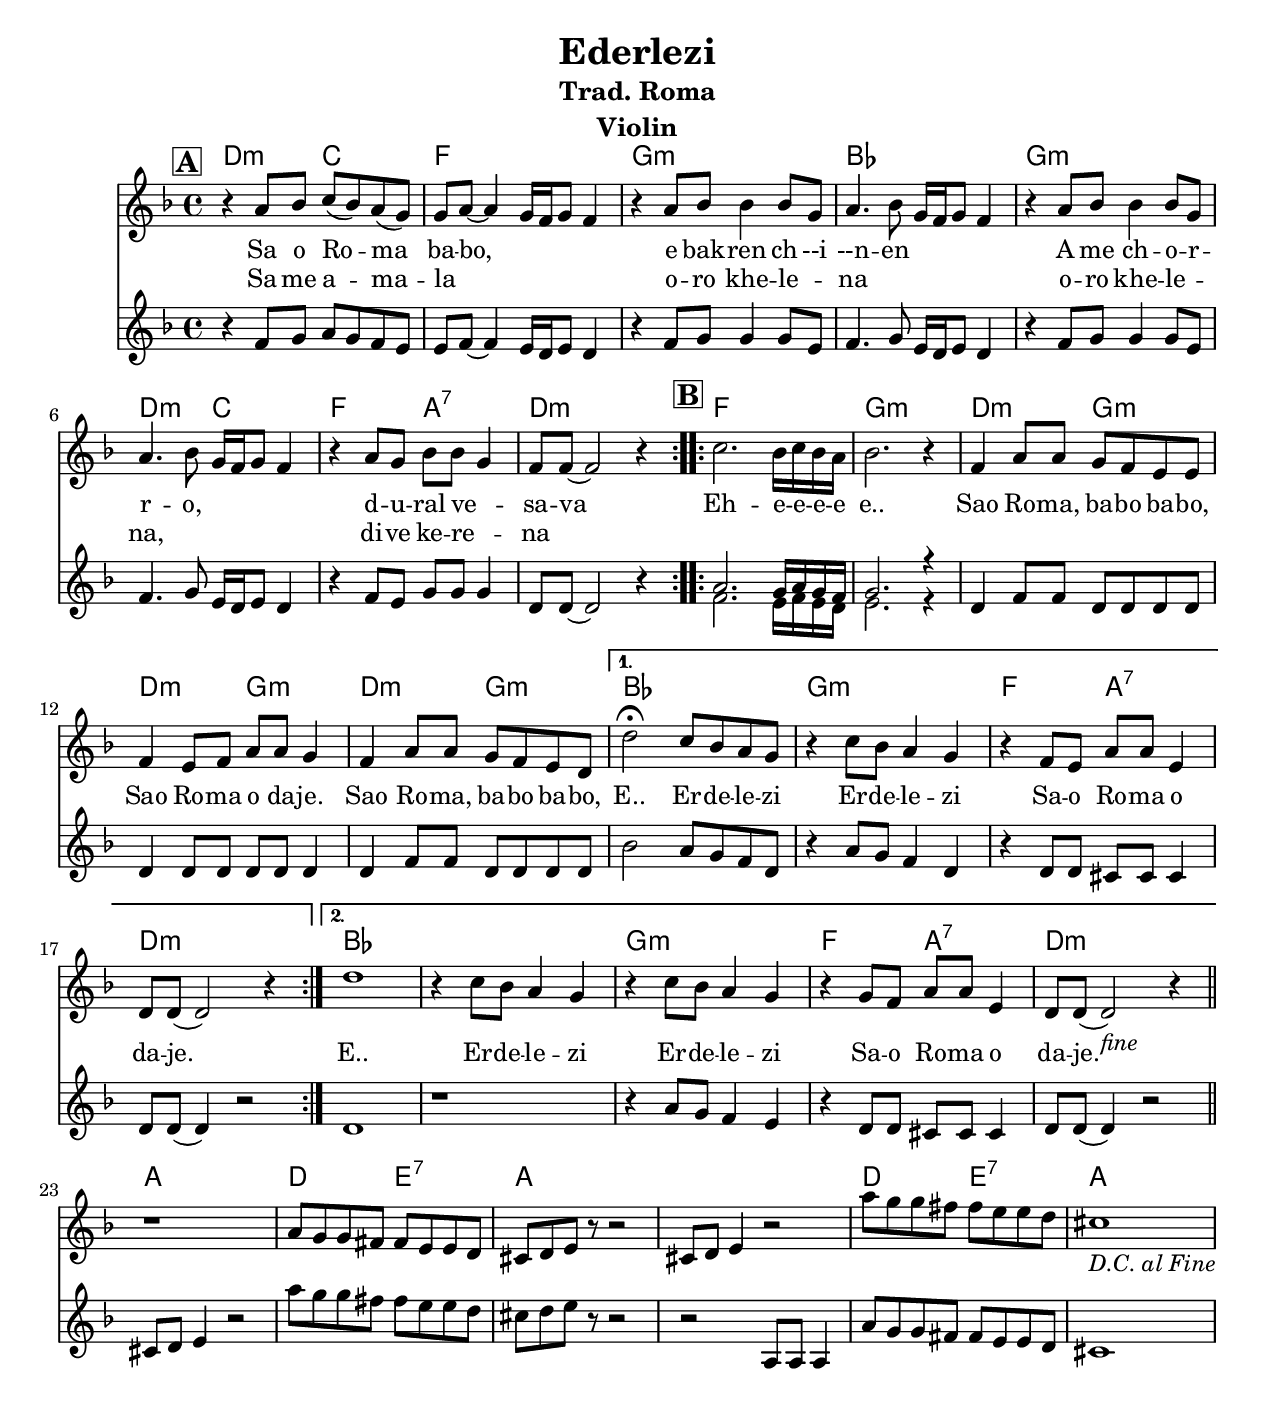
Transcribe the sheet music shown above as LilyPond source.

\version "2.24.0"
\include "english.ly"
%\pointAndClickOff
%showLastLength = R1*12
\paper{
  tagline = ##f
  print-all-headers = ##t
  #(set-paper-size "letter")
}
date = #(strftime "%d-%m-%Y" (localtime (current-time)))

%\markup{ \italic{ " Updated " \date  }  }

%\markup{ Got something to say? }

global = {
  \clef treble
  \key d \minor
  \time 4/4
  \set Score.rehearsalMarkFormatter = #format-mark-box-alphabet
}

%#################################### Melody ########################
primos = \relative c'' {
  \global
  %\partial 16*3 a16 d f   %lead in notes

  \repeat volta 2{
    \mark \default
    r4 a8 bf c (bf)a (g)
    g8 a~a4     g16 f g8 f4
    r4 a8 bf bf4 bf8 g|
    a4. bf8 g16 f g8 f4|

    r4 a8 bf bf4 bf8 g|
    a4. bf8 g16 f g8 f4|
    r4 a8 g bf bf g4|
    f8 f~f2 r4|
  }
  %\alternative { { }{ } }

  \repeat volta 2{
    \mark \default

        c'2.bf16 c bf a
        bf2. r4

    f4 a8 a g f e e|
    f4 e8 f a a g4|
    f4 a8 a g f e d|
  }
  \alternative {
    {
      d'2 \fermata c8 bf a g
      r4 c8 bf a4 g
      r4 f8 e a a e4|
      d8 d (d2) r4|
    }
    {
      d'1 |
      r4 c8 bf a4 g|
      r4 c8 bf a4 g
      r4 g8 f a a e4|
      d8 d (d2) _\markup{\italic fine} r4| \bar"||"
    }
  }
  r1
  a'8 g g fs fs e e d
  cs8 d e r r2
  cs8 d e4 r2
  a'8 g g fs fs e e d
  cs1 _\markup {\italic {D.C. al Fine}}

}
\addlyrics{
  %https://musescore.com/user/35722119/scores/6322876
  Sa o Ro -- ma ba -- bo,
  \repeat unfold 4{\skip2}
  e bak -- ren ch --i --n --  en
  \repeat unfold 4{\skip2}
  A me ch -- o --  -- r -- r -- o,
  \repeat unfold 4{\skip2}
  d -- u -- ral ve --  _ sa -- va
  \repeat unfold 1 {}

  Eh -- e -- e -- e -- e e..
  Sao Ro -- ma, ba -- bo ba -- bo,
  Sao Ro -- ma  o da -- je.
  Sao Ro -- ma, ba -- bo ba -- bo,
  % first end
  E.. Er -- de -- le -- zi
  Er -- de -- le -- zi
  Sa -- o Ro -- ma  o da -- je.
 % 2nd end
  E.. Er -- de -- le -- zi
  Er -- de -- le -- zi
  Sa -- o Ro -- ma  o da -- je.

}
\addlyrics{
Sa me a -- ma -- la _
\repeat unfold 4{\skip2}
o -- ro khe -- le -- _ na
\repeat unfold 5{\skip2}
o -- ro khe -- le -- _ na,
\repeat unfold 5{\skip2}
di -- ve ke -- re -- _  na
}
secund = \relative c' {
  \global
  %\partial 16*3 a16 d f   %lead in notes

  \repeat volta 2{
    \mark \default
    r4 f8 g a g f e
    e8 f~f4 e16 d e8 d4|
    r4 f8 g g4 g8 e|
    f4. g8 e16 d e8 d4|

    r4 f8 g g4 g8 e
    f4. g8 e16 d e8 d4|
    r4 f8 e g g g4|
    d8 d~d2 r4|
  }
  %\alternative { { }{ } }

  \repeat volta 2{
    \mark \default
 <<

      {
        a'2. g16 a g f|
        g2. r4|
      }
      \\
      {
         f2. e16 f e d|
    e2. r4|
      }

    >>


    d4 f8 f d d d d|
    d4 d8 d d d d4
    d4 f8 f d d d d|
  }
  \alternative {
    {
      bf'2 a8 g f d
      r4 a'8 g f4 d
      r4 d8 d cs cs cs4
      d8 d (d4) r2
    }
    {
      d1
      r1
      r4 a'8 g f4 e
      r4 d8 d cs cs cs4
      d8 d(d4) r2
    }
  }
  cs8 d e4 r2
  a'8 g g fs fs e e d
  cs8 d e r r2
  r2 a,,8 a a4
  a'8 g g fs fs e e d
  cs1
}

%################################# Chords #######################
harmonies = \chordmode {
  d2:m
  c2
  f1
  g1:m
  bf1
  g1:m
  d2:m
  c2
  f2
  a2:7
  d1:m
  %B
  f1
  g1:m
  d2:m
  g2:m
  d2:m
  g2:m % 12
  d2:m g2:m
  %ending 1 and 2
  bf1 g1:m
  f2 a2:7
  d1:m
  bf1*2 g1:m
  f2 a2:7
  d1:m
  %end part
  a1
  d2 e2:7
  a1*2
  d2 e2:7
  a1
}

\score {
  <<
    \new ChordNames {
      \set chordChanges = ##f
      \harmonies
    }
    \new Staff
    \primos
    \new Staff \secund
    %\new Staff \partCombine \primos \secund
  >>
  \header{
    title= "Ederlezi"
    subtitle="Trad. Roma"
    composer= ""
    instrument = "Violin"
    arranger= ""
  }
  \midi{\tempo 4 = 120}
  \layout{indent = 1.0\cm}
}
%{
% more verses:
\markup{}
\markup {
  \fill-line {
    \hspace #0.1 % distance from left margin
    \column {
      \line { "1."
	\column {
	  ""
	}
      }
      \hspace #0.2 % vertical distance between verses
      \line { "2."
	\column {
	 ""
	}
      }
    }
    \hspace #0.1  % horiz. distance between columns
    \column {
      \line { "3."
	\column {
	  ""
	}
      }
      \hspace #0.2 % distance between verses
      \line { "4."
	\column {
	 ""
	}
      }
    }
    \hspace #0.1 % distance to right margin
  }
}

%}


%{
https://www.youtube.com/watch?v=yGuCqAfxNqU
 Sa o Roma babo,
E bakren cinen.
A me coro, dural besava.
A a daje, amaro dive.
Amaro dive erdelezi.
Ediwado babo, amenge bakro.
Sa o Roma, babo.
E bakren cinen. Eeee...j,
Sa o Roma, babo babo,
Sa o Roma daje. Sa o Roma, babo babo,
E.. Erdelezi. Erdelezi,
Sa o Roma Daje. Eeee...
Sa o Roma, babo babo,
Sa o Roma daje.
Sa o Roma, babo babo,
 Eeee... Erdelezi, Erdelezi.
Sa o Roma Daje

***************

LYRICS IN ROMANI
Sa me amala oro khelena Oro khelena,
dive kerena
Sa o Roma daje
Sa o Roma babo babo
Sa o Roma o daje Sa o Roma babo babo Ej, Ederlezi Ederlezi
 Sa o Roma daje Amaro dive Amaro dive,
Ederlezi Sa me amala oro khelena Oro khelena, dive kerena Sa o Roma daje Sa o Roma babo babo Sa o Roma daje Sa o Roma babo babo Ej, Ederlezi Ederlezi Sa o Roma daje Sa me amala oro khelena Oro khelena, dive kerena Sa o Roma babo, e bakren chinen Amaro dive E devado babo Sa o Roma babo babo Sa o Roma o daje Sa o Roma babo babo Ej, Ederlezi Ederlezi Sa o Roma daje Sa o Roma babo babo Sa o Roma o daje Sa o Roma babo babo Ederlezi Ederlezi Sa o Roma daje LYRICS IN ENGLISH All my friends are dancing the oro Dancing the oro, celebrating the day Dancing the oro, celebrating the day All the Roma, dad, dad All the Roma, mommy All the Roma, dad, dad Oh! Ederlezi Ederlezi All the Roma, mommy Our day Our day, Ederlezi All my friends are dancing the oro Dancing the oro, celebrating the day All the Roma, mommy All the Roma, dad, dad All the Roma, mommy All the Roma, dad, dad Oh! Ederlezi Ederlezi All the Roma, mommy All my friends are dancing the oro Dancing the oro, celebrating the day All the Roma, dad, slaughter lambs Our day They give us, Dad, All the Roma, dad, dad All the Roma, mommy All the Roma, dad, dad Oh! Ederlezi Ederlezi All the Roma, mommy All the Roma, dad, dad All the Roma, mommy All the Roma, dad, dad Ederlezi Ederlezi All the Roma, mommy LYRICS IN TURKISH Tüm arkadaşlarım hora oynuyor Hora oynayıp bugünü kutluyorlar Tüm Roma, anneciğim Tüm Roma, baba, baba Tüm Roma, anneciğim Tüm Roma, baba, baba Ey, Ederlezi Ederlezi Tüm Roma, anneciğim Bizim günümüz Bizim günümüz, Ederlezi Tüm arkadaşlarım hora oynuyor Hora oynayıp bugünü kutluyorlar Tüm Roma, anneciğim Tüm Roma, baba, baba Tüm Roma, anneciğim Tüm Roma, baba, baba Ey, Ederlezi Ederlezi Tüm Roma, anneciğim Tüm arkadaşlarım hora oynuyor Hora oynayıp bugünü kutluyorlar Tüm Roma, baba, kuzu avlıyor Bizim günümüz Bize, baba, Tüm Roma, baba, baba Tüm Roma, anneciğim Tüm Roma, baba, baba Ey, Ederlezi Ederlezi Tüm Roma, anneciğim Tüm Roma, baba, baba Tüm Roma, anneciğim Tüm Roma, baba, baba Ederlezi Ederlezi Tüm Roma, anneciğim LYRICS IN FRENCH Tous mes amis dansent l'oro Ils dansent l'oro, ils fêtent le jour Tous les Roms, maman Tous les Roms, papa, papa Tous les Roms, maman Tous les Roms, papa, papa Ô! Ederlezi Ederlezi Tous les Roms, maman Notre jour Notre jour, Ederlezi Tous mes amis dansent l'oro Ils dansent l'oro, ils fêtent le jour Tous les Roms, maman Tous les Roms, papa, papa Tous les Roms, maman Tous les Roms, papa, papa Ô! Ederlezi Ederlezi Tous les Roms, maman Tous mes amis dansent l'oro Ils dansent l'oro, ils fêtent le jour Tous les Roms, papa, sacrifient l'agneau Notre jour Ils nous donnent, Papa Tous les Roms, papa, papa Tous les Roms, maman Tous les Roms, papa, papa Ô! Ederlezi Ederlezi Tous les Roms, maman Tous les Roms, papa, papa Tous les Roms, maman Tous les Roms, papa, papa Ederlezi Ederlezi Tous les Roms, maman LYRICS IN PORTUGUESE Todos os meus amigos dançam o oro Dançam o oro, celebram o dia Toda a Roma mamãe Toda a Roma papai, papai Toda a Roma mamãe Toda a Roma papai, papai Ó! Ederlezi Ederlezi Toda a Roma mamãe Nosso dia Nosso dia, Ederlezi Todos os meus amigos dançam o oro Dançam o oro, celebram o dia Toda a Roma mamãe Toda a Roma papai, papai Toda a Roma mamãe Toda a Roma papai, papai Ó! Ederlezi Ederlezi Toda a Roma mamãe Todos os meus amigos dançam o oro Dançam o oro, celebram o dia Toda a Roma, papai, sacrifica cordeiros Nosso dia Oferecemos, papai, Toda a Roma papai, papai Toda a Roma mamãe Toda a Roma papai, papai Ó! Ederlezi Ederlezi Toda a Roma mamãe Toda a Roma papai, papai Toda a Roma mamãe Toda a Roma papai, papai Ederlezi Ederlezi Toda a Roma mamãe

%}